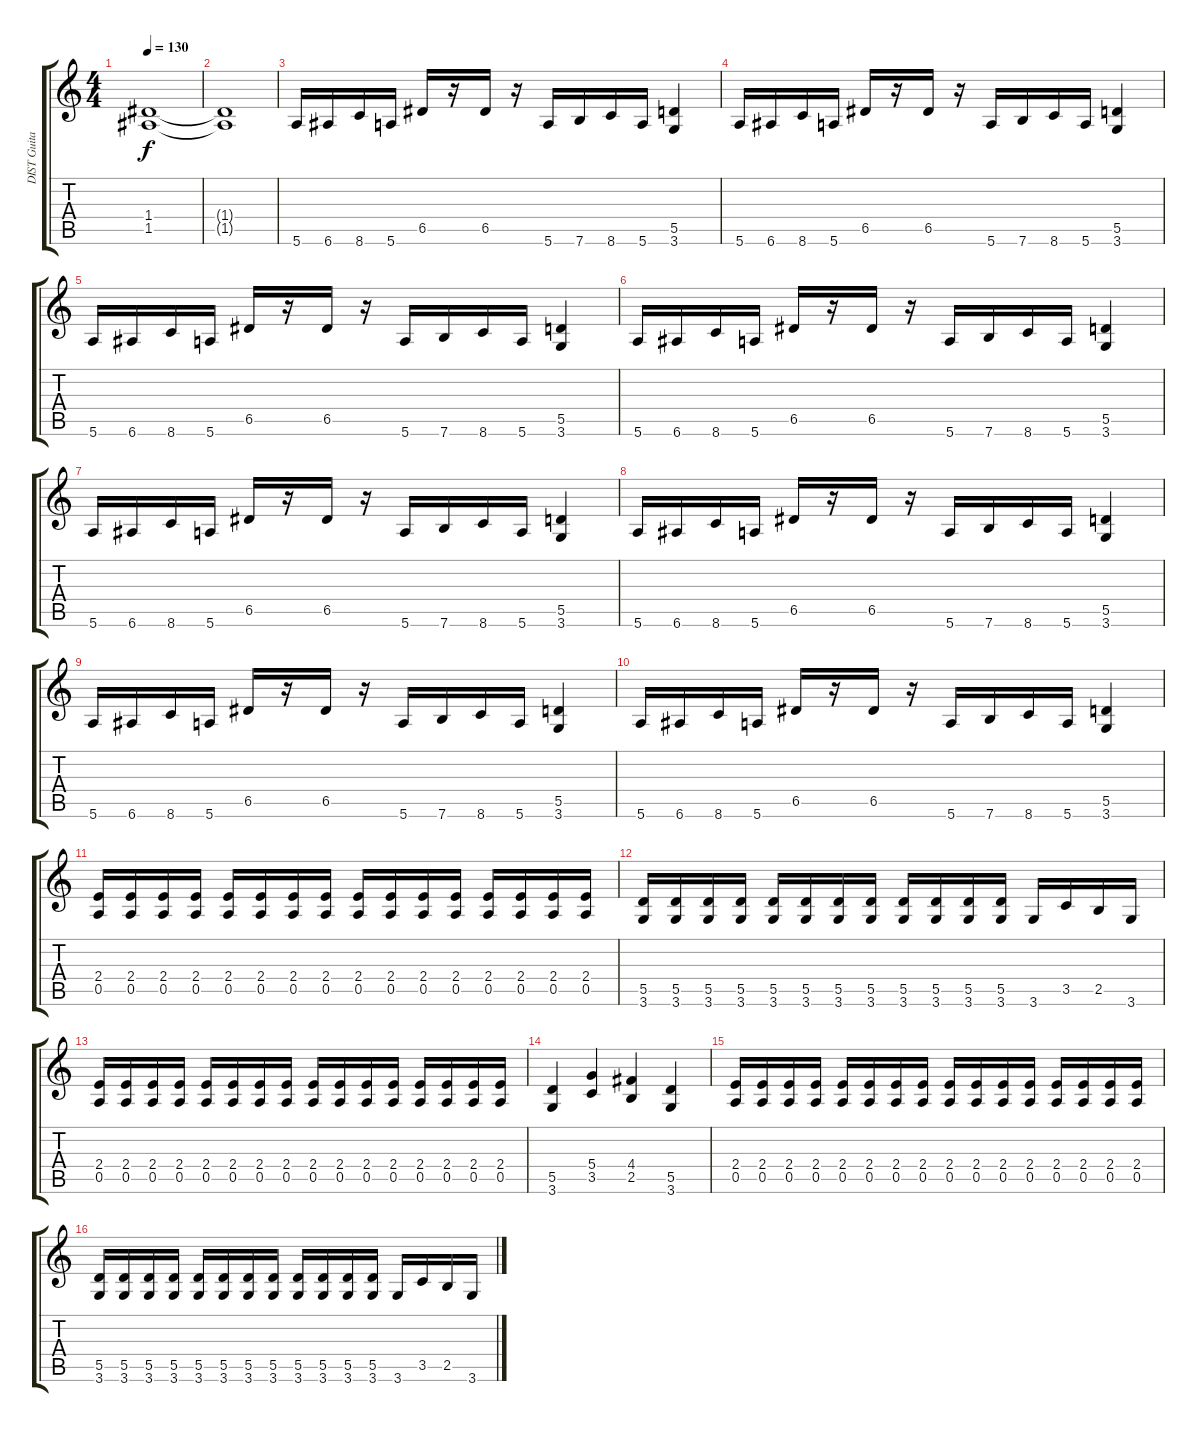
\track ("DIST Guitar 2" "DIST Guita") {instrument distortionguitar}
\staff {score tabs}
\tuning (E4 B3 G3 D3 A2 E2) {hide}
\ts (4 4)
\tempo 130
\clef g2
\ks c
(1.4 1.5).1{dy f} |
(1.4{t} 1.5{t}).1 |
5.6.16 6.6.16 8.6.16 5.6.16 6.5.16 r.16 6.5.16 r.16 5.6.16 7.6.16 8.6.16 5.6.16 (5.5 3.6).4 |
5.6.16 6.6.16 8.6.16 5.6.16 6.5.16 r.16 6.5.16 r.16 5.6.16 7.6.16 8.6.16 5.6.16 (5.5 3.6).4 |
5.6.16 6.6.16 8.6.16 5.6.16 6.5.16 r.16 6.5.16 r.16 5.6.16 7.6.16 8.6.16 5.6.16 (5.5 3.6).4 |
5.6.16 6.6.16 8.6.16 5.6.16 6.5.16 r.16 6.5.16 r.16 5.6.16 7.6.16 8.6.16 5.6.16 (5.5 3.6).4 |
5.6.16 6.6.16 8.6.16 5.6.16 6.5.16 r.16 6.5.16 r.16 5.6.16 7.6.16 8.6.16 5.6.16 (5.5 3.6).4 |
5.6.16 6.6.16 8.6.16 5.6.16 6.5.16 r.16 6.5.16 r.16 5.6.16 7.6.16 8.6.16 5.6.16 (5.5 3.6).4 |
5.6.16 6.6.16 8.6.16 5.6.16 6.5.16 r.16 6.5.16 r.16 5.6.16 7.6.16 8.6.16 5.6.16 (5.5 3.6).4 |
5.6.16 6.6.16 8.6.16 5.6.16 6.5.16 r.16 6.5.16 r.16 5.6.16 7.6.16 8.6.16 5.6.16 (5.5 3.6).4 |
(2.4 0.5).16 (2.4 0.5).16 (2.4 0.5).16 (2.4 0.5).16 (2.4 0.5).16 (2.4 0.5).16 (2.4 0.5).16 (2.4 0.5).16 (2.4 0.5).16 (2.4 0.5).16 (2.4 0.5).16 (2.4 0.5).16 (2.4 0.5).16 (2.4 0.5).16 (2.4 0.5).16 (2.4 0.5).16 |
(5.5 3.6).16 (5.5 3.6).16 (5.5 3.6).16 (5.5 3.6).16 (5.5 3.6).16 (5.5 3.6).16 (5.5 3.6).16 (5.5 3.6).16 (5.5 3.6).16 (5.5 3.6).16 (5.5 3.6).16 (5.5 3.6).16 3.6.16 3.5.16 2.5.16 3.6.16 |
(2.4 0.5).16 (2.4 0.5).16 (2.4 0.5).16 (2.4 0.5).16 (2.4 0.5).16 (2.4 0.5).16 (2.4 0.5).16 (2.4 0.5).16 (2.4 0.5).16 (2.4 0.5).16 (2.4 0.5).16 (2.4 0.5).16 (2.4 0.5).16 (2.4 0.5).16 (2.4 0.5).16 (2.4 0.5).16 |
(5.5 3.6).4 (5.4 3.5).4 (4.4 2.5).4 (5.5 3.6).4 |
(2.4 0.5).16 (2.4 0.5).16 (2.4 0.5).16 (2.4 0.5).16 (2.4 0.5).16 (2.4 0.5).16 (2.4 0.5).16 (2.4 0.5).16 (2.4 0.5).16 (2.4 0.5).16 (2.4 0.5).16 (2.4 0.5).16 (2.4 0.5).16 (2.4 0.5).16 (2.4 0.5).16 (2.4 0.5).16 |
(5.5 3.6).16 (5.5 3.6).16 (5.5 3.6).16 (5.5 3.6).16 (5.5 3.6).16 (5.5 3.6).16 (5.5 3.6).16 (5.5 3.6).16 (5.5 3.6).16 (5.5 3.6).16 (5.5 3.6).16 (5.5 3.6).16 3.6.16 3.5.16 2.5.16 3.6.16
